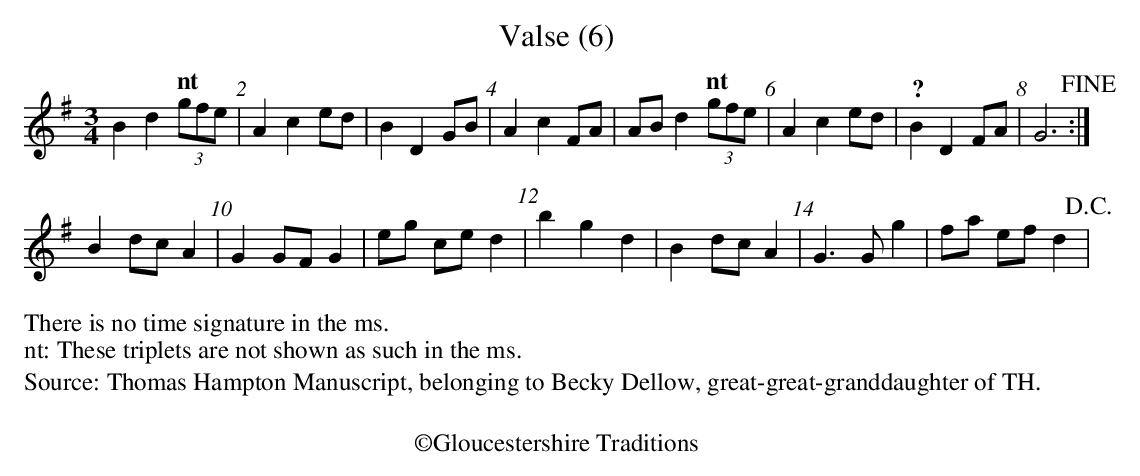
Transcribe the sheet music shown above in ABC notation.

X:1
T:Valse (6)
U:R=!D.C.!
U:N=!fine!
M:3/4 %Time not shown in ms.
L:1/8
K:G
B2d2"^nt"(3gfe | A2c2ed | B2D2GB | A2c2FA |\
 ABd2"^nt"(3gfe | A2c2ed |"^?" B2D2FA | G6N:|
B2dcA2 | G2GFG2 | eg ce d2 | b2g2d2 | B2dcA2 |\
G3Gg2 | fa ef d2R |
